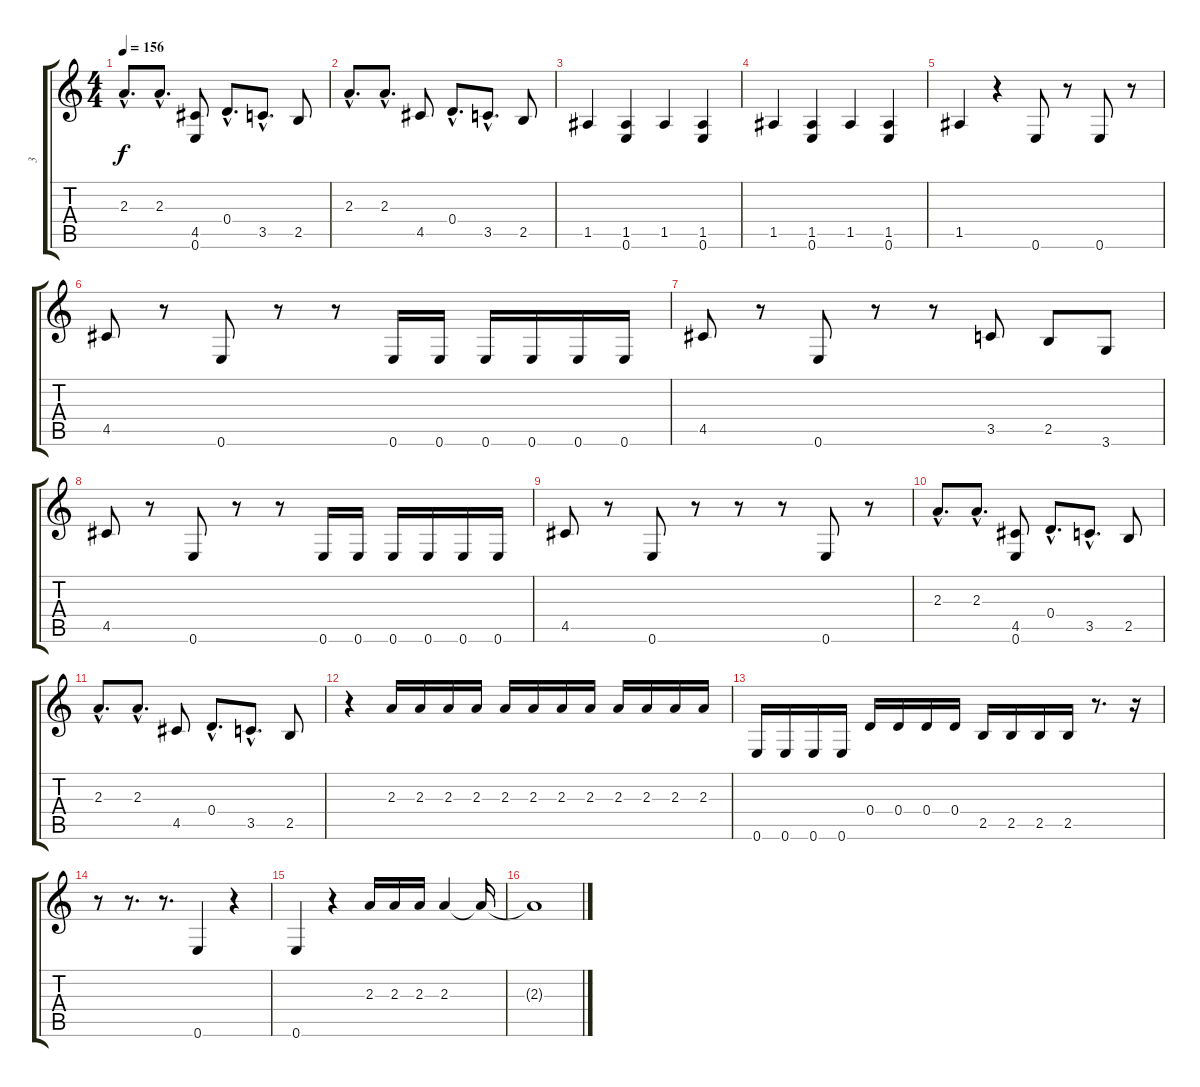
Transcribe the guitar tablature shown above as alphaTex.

\track ("3" "3") {instrument acousticguitarnylon}
\staff {score tabs}
\tuning (E4 B3 G3 D3 A2 E2) {hide}
\ts (4 4)
\tempo 156
\clef g2
\ks c
2.3{hac}.8{d dy f} 2.3{hac}.8{d} (4.5 0.6).8 0.4{hac}.8{d} 3.5{hac}.8{d} 2.5.8 |
2.3{hac}.8{d} 2.3{hac}.8{d} 4.5.8 0.4{hac}.8{d} 3.5{hac}.8{d} 2.5.8 |
1.5.4 (1.5 0.6).4 1.5.4 (1.5 0.6).4 |
1.5.4 (1.5 0.6).4 1.5.4 (1.5 0.6).4 |
1.5.4 r.4 0.6.8 r.8 0.6.8 r.8 |
4.5.8 r.8 0.6.8 r.8 r.8 0.6.16 0.6.16 0.6.16 0.6.16 0.6.16 0.6.16 |
4.5.8 r.8 0.6.8 r.8 r.8 3.5.8 2.5.8 3.6.8 |
4.5.8 r.8 0.6.8 r.8 r.8 0.6.16 0.6.16 0.6.16 0.6.16 0.6.16 0.6.16 |
4.5.8 r.8 0.6.8 r.8 r.8 r.8 0.6.8 r.8 |
2.3{hac}.8{d} 2.3{hac}.8{d} (4.5 0.6).8 0.4{hac}.8{d} 3.5{hac}.8{d} 2.5.8 |
2.3{hac}.8{d} 2.3{hac}.8{d} 4.5.8 0.4{hac}.8{d} 3.5{hac}.8{d} 2.5.8 |
r.4 2.3.16 2.3.16 2.3.16 2.3.16 2.3.16 2.3.16 2.3.16 2.3.16 2.3.16 2.3.16 2.3.16 2.3.16 |
0.6.16 0.6.16 0.6.16 0.6.16 0.4.16 0.4.16 0.4.16 0.4.16 2.5.16 2.5.16 2.5.16 2.5.16 r.8{d} r.16 |
r.8 r.8{d} r.8{d} 0.6.4 r.4 |
0.6.4 r.4 2.3.16 2.3.16 2.3.16 2.3.4 2.3{t}.16 |
2.3{t}.1
